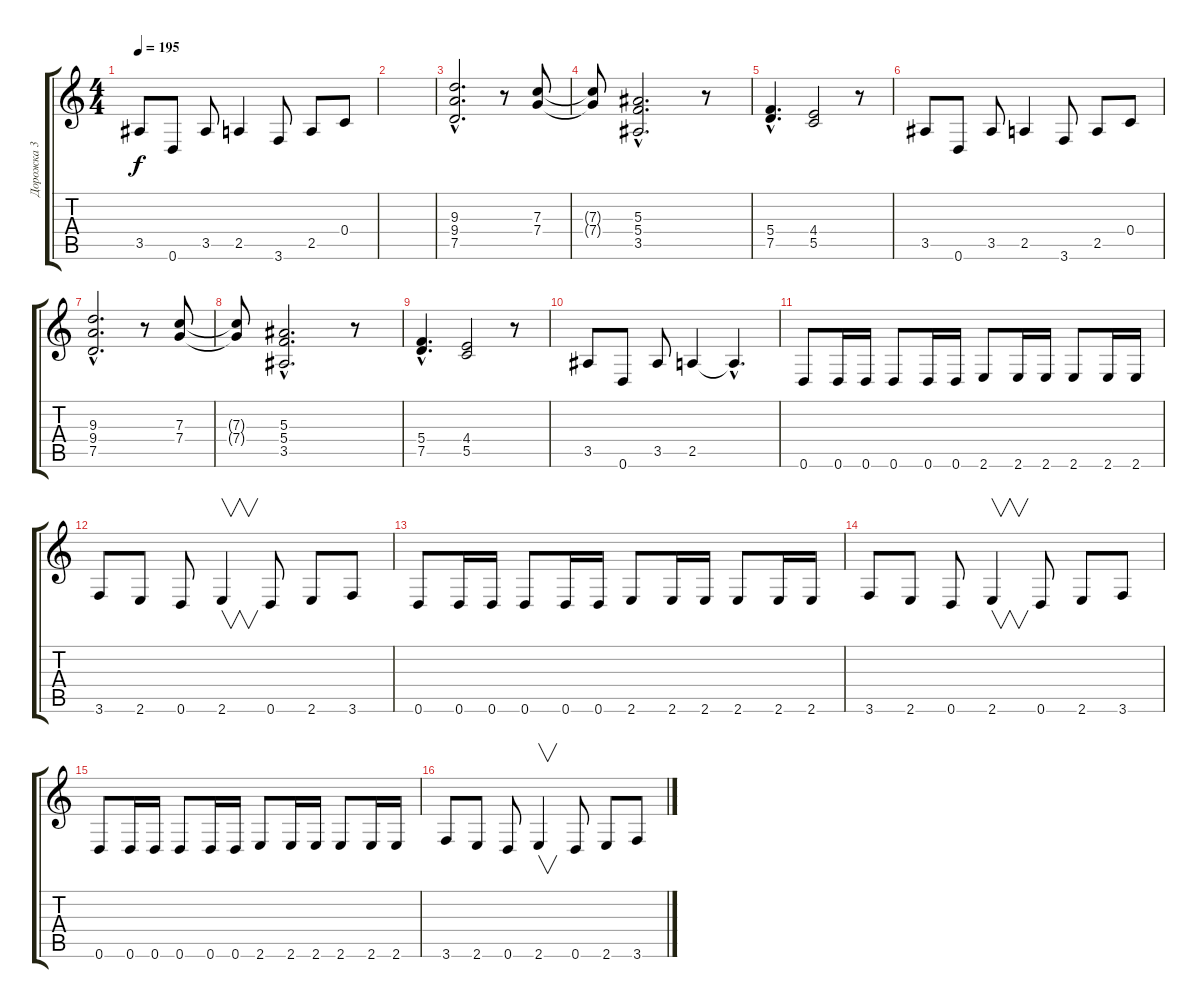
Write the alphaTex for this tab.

\track ("Дорожка 3" "Дорожка 3") {instrument distortionguitar}
\staff {score tabs}
\tuning (D4 A3 F3 C3 G2 D2) {hide}
\ts (4 4)
\tempo 195
\clef g2
\ks c
3.5.8{dy f} 0.6.8 3.5.8 2.5.4 3.6.8 2.5.8 0.4.8 |
|
(9.3{hac} 9.4{hac} 7.5{hac}).2{d} r.8 (7.3 7.4).8 |
(7.3{t} 7.4{t}).8 (5.3{hac} 5.4{hac} 3.5{hac}).2{d} r.8 |
(5.4{hac} 7.5{hac}).4{d} (4.4 5.5).2 r.8 |
3.5.8 0.6.8 3.5.8 2.5.4 3.6.8 2.5.8 0.4.8 |
(9.3{hac} 9.4{hac} 7.5{hac}).2{d} r.8 (7.3 7.4).8 |
(7.3{t} 7.4{t}).8 (5.3{hac} 5.4{hac} 3.5{hac}).2{d} r.8 |
(5.4{hac} 7.5{hac}).4{d} (4.4 5.5).2 r.8 |
3.5.8 0.6.8 3.5.8 2.5.4 2.5{hac t}.4{d} |
0.6.8 0.6.16 0.6.16 0.6.8 0.6.16 0.6.16 2.6.8 2.6.16 2.6.16 2.6.8 2.6.16 2.6.16 |
3.6.8 2.6.8 0.6.8 2.6.4{v} 0.6.8 2.6.8 3.6.8 |
0.6.8 0.6.16 0.6.16 0.6.8 0.6.16 0.6.16 2.6.8 2.6.16 2.6.16 2.6.8 2.6.16 2.6.16 |
3.6.8 2.6.8 0.6.8 2.6.4{v} 0.6.8 2.6.8 3.6.8 |
0.6.8 0.6.16 0.6.16 0.6.8 0.6.16 0.6.16 2.6.8 2.6.16 2.6.16 2.6.8 2.6.16 2.6.16 |
3.6.8 2.6.8 0.6.8 2.6.4{v} 0.6.8 2.6.8 3.6.8
